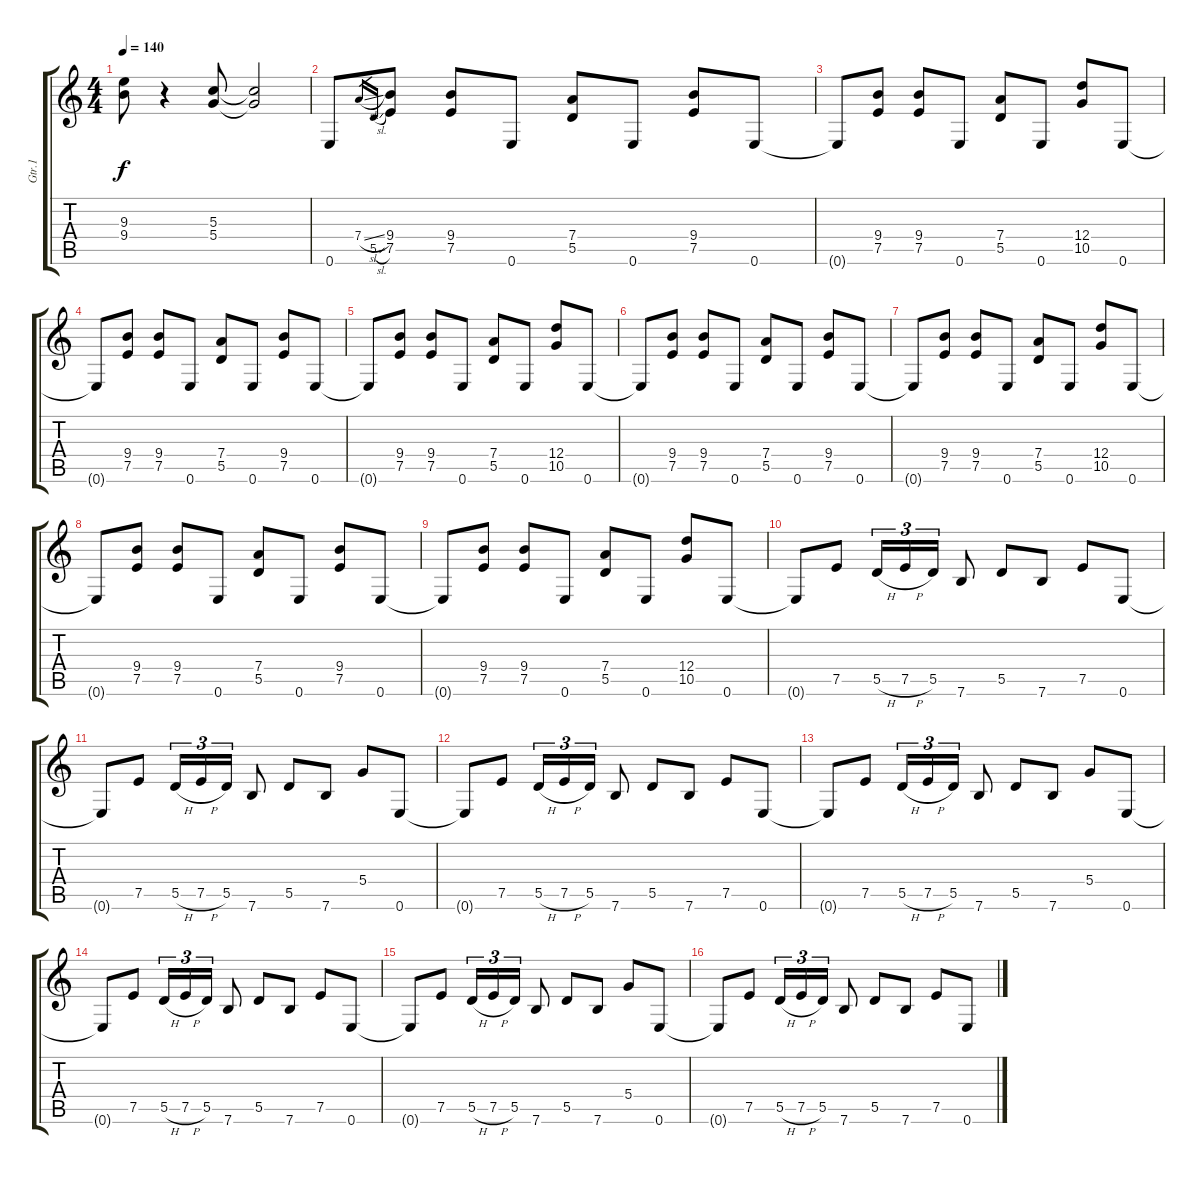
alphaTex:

\track ("Gtr.1" "Gtr.1") {instrument distortionguitar}
\staff {score tabs}
\tuning (E4 B3 G3 D3 A2 E2) {hide}
\ts (4 4)
\tempo 140
\clef g2
\ks c
(9.3 9.4).8{dy f} r.4 (5.3 5.4).8 (5.3{t} 5.4{t}).2 |
0.6.8 7.4{sl}.16{gr} 5.5{sl}.16{gr} (9.4 7.5).8 (9.4 7.5).8 0.6.8 (7.4 5.5).8 0.6.8 (9.4 7.5).8 0.6.8 |
0.6{t}.8 (9.4 7.5).8 (9.4 7.5).8 0.6.8 (7.4 5.5).8 0.6.8 (12.4 10.5).8 0.6.8 |
0.6{t}.8 (9.4 7.5).8 (9.4 7.5).8 0.6.8 (7.4 5.5).8 0.6.8 (9.4 7.5).8 0.6.8 |
0.6{t}.8 (9.4 7.5).8 (9.4 7.5).8 0.6.8 (7.4 5.5).8 0.6.8 (12.4 10.5).8 0.6.8 |
0.6{t}.8 (9.4 7.5).8 (9.4 7.5).8 0.6.8 (7.4 5.5).8 0.6.8 (9.4 7.5).8 0.6.8 |
0.6{t}.8 (9.4 7.5).8 (9.4 7.5).8 0.6.8 (7.4 5.5).8 0.6.8 (12.4 10.5).8 0.6.8 |
0.6{t}.8 (9.4 7.5).8 (9.4 7.5).8 0.6.8 (7.4 5.5).8 0.6.8 (9.4 7.5).8 0.6.8 |
0.6{t}.8 (9.4 7.5).8 (9.4 7.5).8 0.6.8 (7.4 5.5).8 0.6.8 (12.4 10.5).8 0.6.8 |
0.6{t}.8 7.5.8 5.5{h}.16{tu (3 2)} 7.5{h}.16{tu (3 2)} 5.5.16{tu (3 2)} 7.6.8 5.5.8 7.6.8 7.5.8 0.6.8 |
0.6{t}.8 7.5.8 5.5{h}.16{tu (3 2)} 7.5{h}.16{tu (3 2)} 5.5.16{tu (3 2)} 7.6.8 5.5.8 7.6.8 5.4.8 0.6.8 |
0.6{t}.8 7.5.8 5.5{h}.16{tu (3 2)} 7.5{h}.16{tu (3 2)} 5.5.16{tu (3 2)} 7.6.8 5.5.8 7.6.8 7.5.8 0.6.8 |
0.6{t}.8 7.5.8 5.5{h}.16{tu (3 2)} 7.5{h}.16{tu (3 2)} 5.5.16{tu (3 2)} 7.6.8 5.5.8 7.6.8 5.4.8 0.6.8 |
0.6{t}.8 7.5.8 5.5{h}.16{tu (3 2)} 7.5{h}.16{tu (3 2)} 5.5.16{tu (3 2)} 7.6.8 5.5.8 7.6.8 7.5.8 0.6.8 |
0.6{t}.8 7.5.8 5.5{h}.16{tu (3 2)} 7.5{h}.16{tu (3 2)} 5.5.16{tu (3 2)} 7.6.8 5.5.8 7.6.8 5.4.8 0.6.8 |
0.6{t}.8 7.5.8 5.5{h}.16{tu (3 2)} 7.5{h}.16{tu (3 2)} 5.5.16{tu (3 2)} 7.6.8 5.5.8 7.6.8 7.5.8 0.6.8
